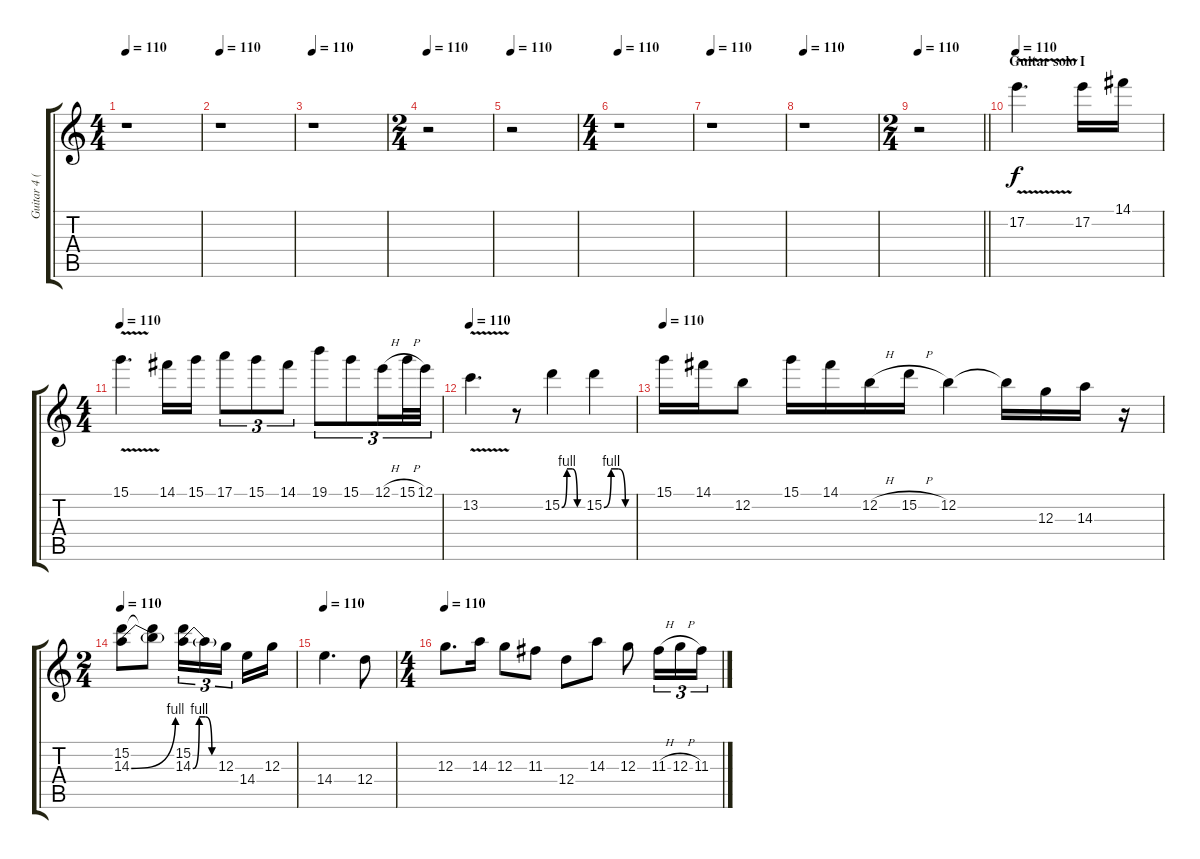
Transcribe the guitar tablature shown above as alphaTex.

\track ("Guitar 4 (solo)" "Guitar 4 (") {instrument distortionguitar}
\staff {score tabs}
\tuning (E4 B3 G3 D3 A2 E2) {hide}
\ts (4 4)
\tempo 110
\clef g2
\ks c
r.1{dy fff} |
\tempo 110
r.1 |
\tempo 110
r.1 |
\ts (2 4)
\tempo 110
r.2 |
\tempo 110
r.2 |
\ts (4 4)
\tempo 110
r.1 |
\tempo 110
r.1 |
\tempo 110
r.1 |
\ts (2 4)
\tempo 110
\barLineRight lightlight
r.2 |
\section ("" "Guitar solo I")
\tempo 110
17.2{v}.4{d dy f} 17.2.16 14.1.16 |
\ts (4 4)
\tempo 110
15.1{v}.4{d} 14.1.16 15.1.16 17.1.8{tu (3 2)} 15.1.8{tu (3 2)} 14.1.8{tu (3 2)} 19.1.8{tu (3 2)} 15.1.8{tu (3 2)} 12.1{h}.16{tu (3 2)} 15.1{h}.32{tu (3 2)} 12.1.32{tu (3 2)} |
\tempo 110
13.2{v}.4{d} r.8 15.2{be (custom 0 0 15 4 30 4 45 0 60 0)}.4 15.2{be (custom 0 0 15 4 30 4 45 0 60 0)}.4 |
\tempo 110
15.1.16 14.1.16 12.2.8 15.1.16 14.1.16 12.2{h}.16 15.2{h}.16 12.2.4 12.2{t}.16 12.3.16 14.3.16 r.16 |
\ts (2 4)
\tempo 110
(15.2 14.3{be (bend 0 0 60 4)}).8 (15.2{t} 14.3{t}).8 (15.2 14.3{be (custom 0 0 15 4 30 4 45 0 60 0)}).16{tu (3 2)} 14.3{t}.16{tu (3 2)} 12.3.16{tu (3 2) beam splitsecondary} 14.4.16 12.3.16 |
\tempo 110
14.4.4{d} 12.4.8 |
\ts (4 4)
\tempo 110
12.3.8{d} 14.3.16 12.3.8 11.3.8 12.4.8 14.3.8 12.3.8 11.3{h}.16{tu (3 2)} 12.3{h}.16{tu (3 2)} 11.3.16{tu (3 2)}
